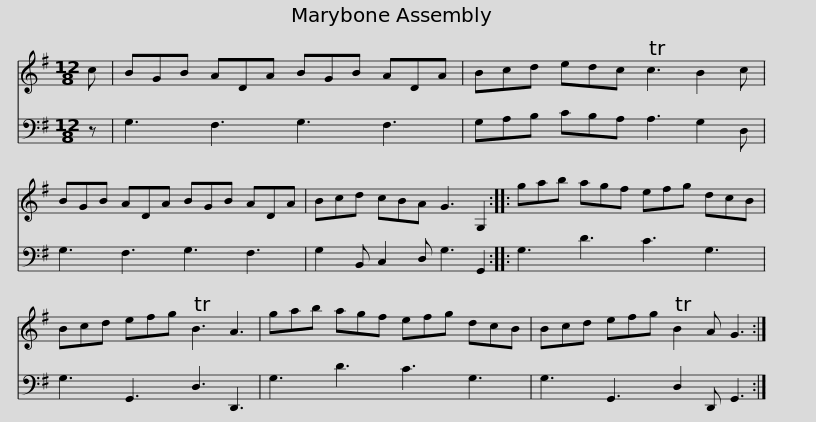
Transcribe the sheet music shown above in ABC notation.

X:1
%%score 1 2
L:1/8
M:12/8
I:linebreak $
K:G
V:1 treble
V:2 bass
V:1
 c | BGB ADA BGB ADA | Bcd edc Tc3 B2 c | BGB ADA BGB ADA |$ Bcd cBA G3 G,2 :: %5
 gab agf efg dcB | Bcd efg TB3 A3 |$ gab agf efg dcB | Bcd efg TB2 A G3 :| %9
V:2
 z | G,3 F,3 G,3 F,3 | G,A,B, CB,A, A,3 G,2 D, | G,3 F,3 G,3 F,3 |$ G,2 B,, C,2 D, G,3 G,,2 :: %5
 G,3 D3 C3 G,3 | G,3 G,,3 D,3 D,,3 |$ G,3 D3 C3 G,3 | G,3 G,,3 D,2 D,, G,,3 :| %9
